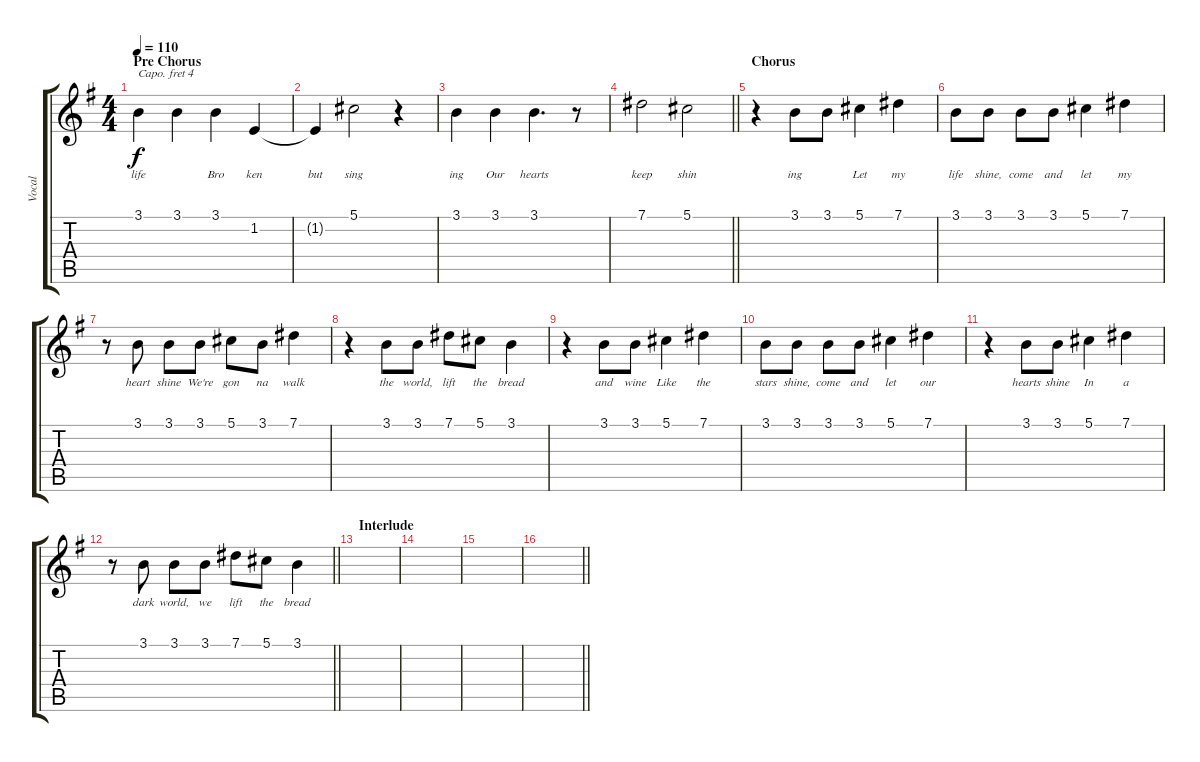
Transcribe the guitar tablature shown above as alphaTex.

\track ("Vocal" "Vocal") {instrument flute}
\staff {score tabs}
\capo 4
\tuning (E4 B3 G3 D3 A2 E2) {hide}
\ts (4 4)
\section ("" "Pre Chorus")
\tempo 110
\clef g2
\ks g
3.1.4{lyrics (0 "life") lyrics (1 "") lyrics (2 "") lyrics (3 "") lyrics (4 "") dy f} 3.1.4{lyrics (0 "") lyrics (1 "") lyrics (2 "") lyrics (3 "") lyrics (4 "")} 3.1.4{lyrics (0 "Bro") lyrics (1 "") lyrics (2 "") lyrics (3 "") lyrics (4 "")} 1.2.4{lyrics (0 "ken") lyrics (1 "") lyrics (2 "") lyrics (3 "") lyrics (4 "")} |
1.2{t}.4{lyrics (0 "but") lyrics (1 "") lyrics (2 "") lyrics (3 "") lyrics (4 "")} 5.1.2{lyrics (0 "sing") lyrics (1 "") lyrics (2 "") lyrics (3 "") lyrics (4 "")} r.4 |
3.1.4{lyrics (0 "ing") lyrics (1 "") lyrics (2 "") lyrics (3 "") lyrics (4 "")} 3.1.4{lyrics (0 "Our") lyrics (1 "") lyrics (2 "") lyrics (3 "") lyrics (4 "")} 3.1.4{d lyrics (0 "hearts") lyrics (1 "") lyrics (2 "") lyrics (3 "") lyrics (4 "")} r.8 |
\barLineRight lightlight
7.1.2{lyrics (0 "keep") lyrics (1 "") lyrics (2 "") lyrics (3 "") lyrics (4 "")} 5.1.2{lyrics (0 "shin") lyrics (1 "") lyrics (2 "") lyrics (3 "") lyrics (4 "")} |
\section ("" "Chorus")
r.4 3.1.8{lyrics (0 "ing") lyrics (1 "") lyrics (2 "") lyrics (3 "") lyrics (4 "")} 3.1.8{lyrics (0 "") lyrics (1 "") lyrics (2 "") lyrics (3 "") lyrics (4 "")} 5.1.4{lyrics (0 "Let") lyrics (1 "") lyrics (2 "") lyrics (3 "") lyrics (4 "")} 7.1.4{lyrics (0 "my") lyrics (1 "") lyrics (2 "") lyrics (3 "") lyrics (4 "")} |
3.1.8{lyrics (0 "life") lyrics (1 "") lyrics (2 "") lyrics (3 "") lyrics (4 "")} 3.1.8{lyrics (0 "shine,") lyrics (1 "") lyrics (2 "") lyrics (3 "") lyrics (4 "")} 3.1.8{lyrics (0 "come") lyrics (1 "") lyrics (2 "") lyrics (3 "") lyrics (4 "")} 3.1.8{lyrics (0 "and") lyrics (1 "") lyrics (2 "") lyrics (3 "") lyrics (4 "")} 5.1.4{lyrics (0 "let") lyrics (1 "") lyrics (2 "") lyrics (3 "") lyrics (4 "")} 7.1.4{lyrics (0 "my") lyrics (1 "") lyrics (2 "") lyrics (3 "") lyrics (4 "")} |
r.8 3.1.8{lyrics (0 "heart") lyrics (1 "") lyrics (2 "") lyrics (3 "") lyrics (4 "")} 3.1.8{lyrics (0 "shine") lyrics (1 "") lyrics (2 "") lyrics (3 "") lyrics (4 "")} 3.1.8{lyrics (0 "We're") lyrics (1 "") lyrics (2 "") lyrics (3 "") lyrics (4 "")} 5.1.8{lyrics (0 "gon") lyrics (1 "") lyrics (2 "") lyrics (3 "") lyrics (4 "")} 3.1.8{lyrics (0 "na") lyrics (1 "") lyrics (2 "") lyrics (3 "") lyrics (4 "")} 7.1.4{lyrics (0 "walk") lyrics (1 "") lyrics (2 "") lyrics (3 "") lyrics (4 "")} |
r.4 3.1.8{lyrics (0 "the") lyrics (1 "") lyrics (2 "") lyrics (3 "") lyrics (4 "")} 3.1.8{lyrics (0 "world,") lyrics (1 "") lyrics (2 "") lyrics (3 "") lyrics (4 "")} 7.1.8{lyrics (0 "lift") lyrics (1 "") lyrics (2 "") lyrics (3 "") lyrics (4 "")} 5.1.8{lyrics (0 "the") lyrics (1 "") lyrics (2 "") lyrics (3 "") lyrics (4 "")} 3.1.4{lyrics (0 "bread") lyrics (1 "") lyrics (2 "") lyrics (3 "") lyrics (4 "")} |
r.4 3.1.8{lyrics (0 "and") lyrics (1 "") lyrics (2 "") lyrics (3 "") lyrics (4 "")} 3.1.8{lyrics (0 "wine") lyrics (1 "") lyrics (2 "") lyrics (3 "") lyrics (4 "")} 5.1.4{lyrics (0 "Like") lyrics (1 "") lyrics (2 "") lyrics (3 "") lyrics (4 "")} 7.1.4{lyrics (0 "the") lyrics (1 "") lyrics (2 "") lyrics (3 "") lyrics (4 "")} |
3.1.8{lyrics (0 "stars") lyrics (1 "") lyrics (2 "") lyrics (3 "") lyrics (4 "")} 3.1.8{lyrics (0 "shine,") lyrics (1 "") lyrics (2 "") lyrics (3 "") lyrics (4 "")} 3.1.8{lyrics (0 "come") lyrics (1 "") lyrics (2 "") lyrics (3 "") lyrics (4 "")} 3.1.8{lyrics (0 "and") lyrics (1 "") lyrics (2 "") lyrics (3 "") lyrics (4 "")} 5.1.4{lyrics (0 "let") lyrics (1 "") lyrics (2 "") lyrics (3 "") lyrics (4 "")} 7.1.4{lyrics (0 "our") lyrics (1 "") lyrics (2 "") lyrics (3 "") lyrics (4 "")} |
r.4 3.1.8{lyrics (0 "hearts") lyrics (1 "") lyrics (2 "") lyrics (3 "") lyrics (4 "")} 3.1.8{lyrics (0 "shine") lyrics (1 "") lyrics (2 "") lyrics (3 "") lyrics (4 "")} 5.1.4{lyrics (0 "In") lyrics (1 "") lyrics (2 "") lyrics (3 "") lyrics (4 "")} 7.1.4{lyrics (0 "a") lyrics (1 "") lyrics (2 "") lyrics (3 "") lyrics (4 "")} |
\barLineRight lightlight
r.8 3.1.8{lyrics (0 "dark") lyrics (1 "") lyrics (2 "") lyrics (3 "") lyrics (4 "")} 3.1.8{lyrics (0 "world,") lyrics (1 "") lyrics (2 "") lyrics (3 "") lyrics (4 "")} 3.1.8{lyrics (0 "we") lyrics (1 "") lyrics (2 "") lyrics (3 "") lyrics (4 "")} 7.1.8{lyrics (0 "lift") lyrics (1 "") lyrics (2 "") lyrics (3 "") lyrics (4 "")} 5.1.8{lyrics (0 "the") lyrics (1 "") lyrics (2 "") lyrics (3 "") lyrics (4 "")} 3.1.4{lyrics (0 "bread") lyrics (1 "") lyrics (2 "") lyrics (3 "") lyrics (4 "")} |
\section ("" "Interlude")
|
|
|
\barLineRight lightlight
